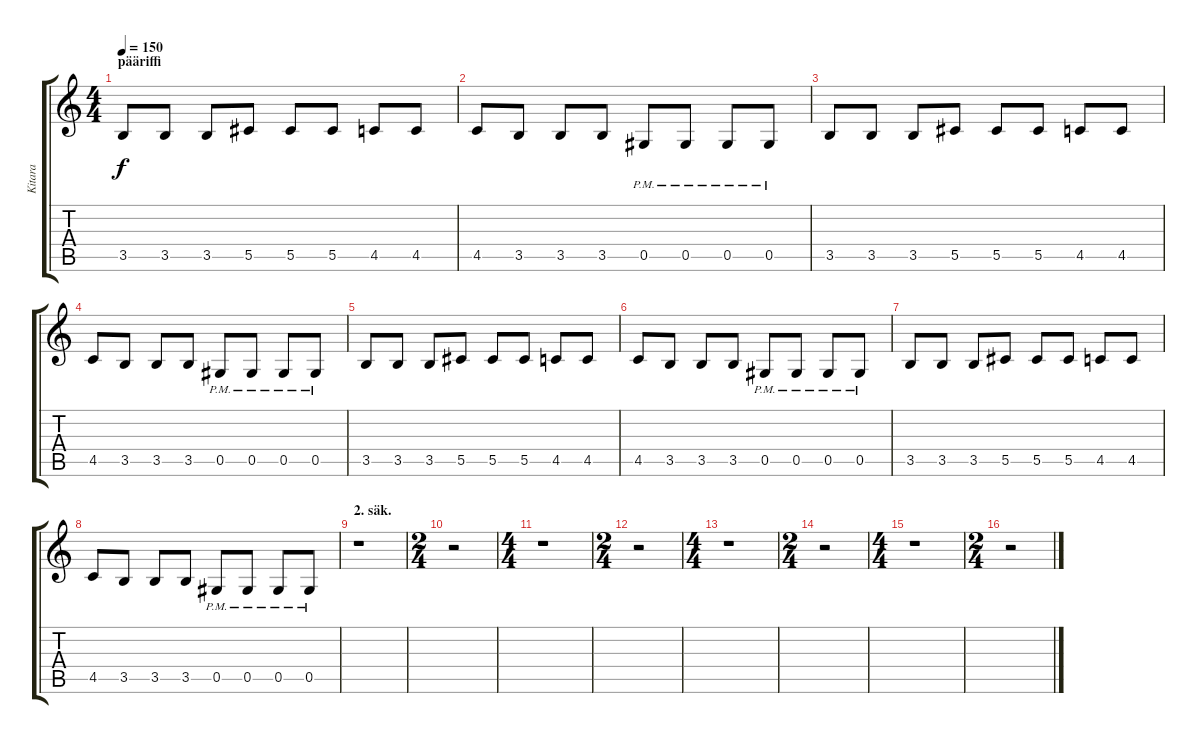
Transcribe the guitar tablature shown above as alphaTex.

\track ("Kitara" "Kitara") {instrument overdrivenguitar}
\staff {score tabs}
\tuning (Eb4 Bb3 Gb3 Db3 Ab2 Db2) {hide}
\ts (4 4)
\section ("" "pääriffi")
\tempo 150
\clef g2
\ks c
3.5.8{dy f} 3.5.8 3.5.8 5.5.8 5.5.8 5.5.8 4.5.8 4.5.8 |
4.5.8 3.5.8 3.5.8 3.5.8 0.5{pm}.8 0.5{pm}.8 0.5{pm}.8 0.5{pm}.8 |
3.5.8 3.5.8 3.5.8 5.5.8 5.5.8 5.5.8 4.5.8 4.5.8 |
4.5.8 3.5.8 3.5.8 3.5.8 0.5{pm}.8 0.5{pm}.8 0.5{pm}.8 0.5{pm}.8 |
3.5.8 3.5.8 3.5.8 5.5.8 5.5.8 5.5.8 4.5.8 4.5.8 |
4.5.8 3.5.8 3.5.8 3.5.8 0.5{pm}.8 0.5{pm}.8 0.5{pm}.8 0.5{pm}.8 |
3.5.8 3.5.8 3.5.8 5.5.8 5.5.8 5.5.8 4.5.8 4.5.8 |
4.5.8 3.5.8 3.5.8 3.5.8 0.5{pm}.8 0.5{pm}.8 0.5{pm}.8 0.5{pm}.8 |
\section ("" "2. säk.")
r.1 |
\ts (2 4)
r.2 |
\ts (4 4)
r.1 |
\ts (2 4)
r.2 |
\ts (4 4)
r.1 |
\ts (2 4)
r.2 |
\ts (4 4)
r.1 |
\ts (2 4)
r.2
